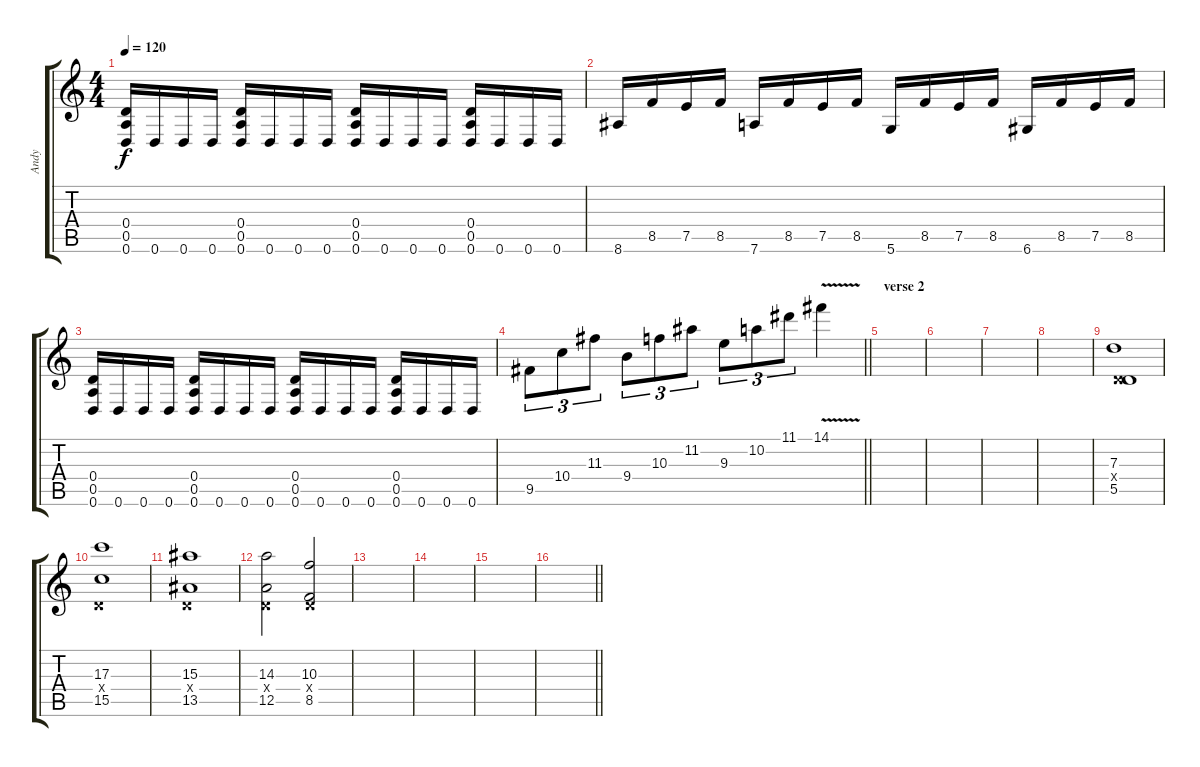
\track ("Andy" "Andy") {instrument distortionguitar}
\staff {score tabs}
\tuning (E4 B3 G3 D3 A2 D2) {hide}
\ts (4 4)
\tempo 120
\clef g2
\ks c
(0.4 0.5 0.6).16{dy f} 0.6.16 0.6.16 0.6.16 (0.4 0.5 0.6).16 0.6.16 0.6.16 0.6.16 (0.4 0.5 0.6).16 0.6.16 0.6.16 0.6.16 (0.4 0.5 0.6).16 0.6.16 0.6.16 0.6.16 |
8.6.16 8.5.16 7.5.16 8.5.16 7.6.16 8.5.16 7.5.16 8.5.16 5.6.16 8.5.16 7.5.16 8.5.16 6.6.16 8.5.16 7.5.16 8.5.16 |
(0.4 0.5 0.6).16 0.6.16 0.6.16 0.6.16 (0.4 0.5 0.6).16 0.6.16 0.6.16 0.6.16 (0.4 0.5 0.6).16 0.6.16 0.6.16 0.6.16 (0.4 0.5 0.6).16 0.6.16 0.6.16 0.6.16 |
\barLineRight lightlight
9.5.8{tu (3 2)} 10.4.8{tu (3 2)} 11.3.8{tu (3 2)} 9.4.8{tu (3 2)} 10.3.8{tu (3 2)} 11.2.8{tu (3 2)} 9.3.8{tu (3 2)} 10.2.8{tu (3 2)} 11.1.8{tu (3 2)} 14.1{v}.4 |
\section ("" "verse 2")
|
|
|
|
(7.3 0.4{x} 5.5).1{volume 10} |
(17.3 0.4{x} 15.5).1 |
(15.3 0.4{x} 13.5).1 |
(14.3 0.4{x} 12.5).2 (10.3 0.4{x} 8.5).2 |
|
|
|
\barLineRight lightlight
